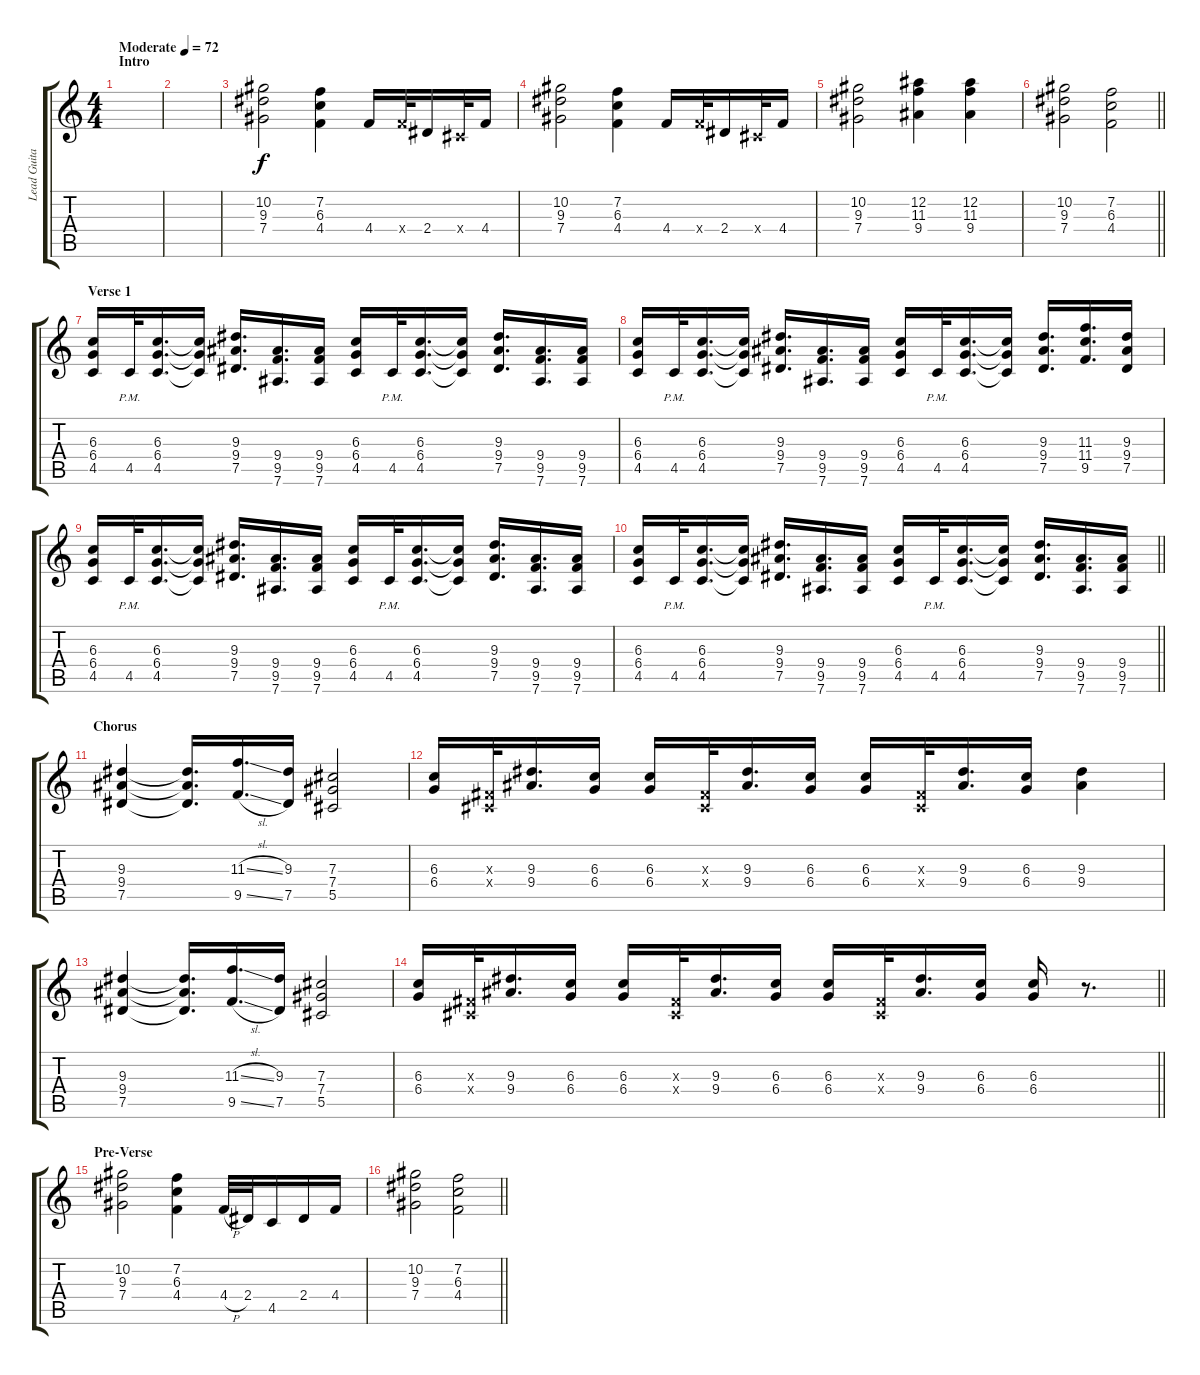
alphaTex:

\track ("Lead Guitar" "Lead Guita") {instrument distortionguitar}
\staff {score tabs}
\tuning (Eb4 Bb3 Gb3 Db3 Ab2 Eb2) {hide}
\ts (4 4)
\section ("" "Intro")
\tempo (72 "Moderate")
\clef g2
\ks c
|
|
(10.2 9.3 7.4).2 (7.2 6.3 4.4).4 4.4.16 4.4{x}.32 2.4.16 0.4{x}.32 4.4.16 |
(10.2 9.3 7.4).2 (7.2 6.3 4.4).4 4.4.16 4.4{x}.32 2.4.16 0.4{x}.32 4.4.16 |
(10.2 9.3 7.4).2 (12.2 11.3 9.4).4 (12.2 11.3 9.4).4 |
\barLineRight lightlight
(10.2 9.3 7.4).2 (7.2 6.3 4.4).2 |
\section ("" "Verse 1")
(6.3 6.4 4.5).16 4.5{pm}.32 (6.3 6.4 4.5).16{d} (6.3{t} 6.4{t} 4.5{t}).16 (9.3 9.4 7.5).16{d} (9.4 9.5 7.6).16{d} (9.4 9.5 7.6).16 (6.3 6.4 4.5).16 4.5{pm}.32 (6.3 6.4 4.5).16{d} (6.3{t} 6.4{t} 4.5{t}).16 (9.3 9.4 7.5).16{d} (9.4 9.5 7.6).16{d} (9.4 9.5 7.6).16 |
(6.3 6.4 4.5).16 4.5{pm}.32 (6.3 6.4 4.5).16{d} (6.3{t} 6.4{t} 4.5{t}).16 (9.3 9.4 7.5).16{d} (9.4 9.5 7.6).16{d} (9.4 9.5 7.6).16 (6.3 6.4 4.5).16 4.5{pm}.32 (6.3 6.4 4.5).16{d} (6.3{t} 6.4{t} 4.5{t}).16 (9.3 9.4 7.5).16{d} (11.3 11.4 9.5).16{d} (9.3 9.4 7.5).16 |
(6.3 6.4 4.5).16 4.5{pm}.32 (6.3 6.4 4.5).16{d} (6.3{t} 6.4{t} 4.5{t}).16 (9.3 9.4 7.5).16{d} (9.4 9.5 7.6).16{d} (9.4 9.5 7.6).16 (6.3 6.4 4.5).16 4.5{pm}.32 (6.3 6.4 4.5).16{d} (6.3{t} 6.4{t} 4.5{t}).16 (9.3 9.4 7.5).16{d} (9.4 9.5 7.6).16{d} (9.4 9.5 7.6).16 |
\barLineRight lightlight
(6.3 6.4 4.5).16 4.5{pm}.32 (6.3 6.4 4.5).16{d} (6.3{t} 6.4{t} 4.5{t}).16 (9.3 9.4 7.5).16{d} (9.4 9.5 7.6).16{d} (9.4 9.5 7.6).16 (6.3 6.4 4.5).16 4.5{pm}.32 (6.3 6.4 4.5).16{d} (6.3{t} 6.4{t} 4.5{t}).16 (9.3 9.4 7.5).16{d} (9.4 9.5 7.6).16{d} (9.4 9.5 7.6).16 |
\section ("" "Chorus")
(9.3 9.4 7.5).4 (9.3{t} 9.4{t} 7.5{t}).16{d} (11.3{sl} 9.5{sl}).16{d} (9.3 7.5).16 (7.3 7.4 5.5).2 |
(6.3 6.4).16 (0.3{x} 0.4{x}).32 (9.3 9.4).16{d} (6.3 6.4).16 (6.3 6.4).16 (0.3{x} 0.4{x}).32 (9.3 9.4).16{d} (6.3 6.4).16 (6.3 6.4).16 (0.3{x} 0.4{x}).32 (9.3 9.4).16{d} (6.3 6.4).16 (9.3 9.4).4 |
(9.3 9.4 7.5).4 (9.3{t} 9.4{t} 7.5{t}).16{d} (11.3{sl} 9.5{sl}).16{d} (9.3 7.5).16 (7.3 7.4 5.5).2 |
\barLineRight lightlight
(6.3 6.4).16 (0.3{x} 0.4{x}).32 (9.3 9.4).16{d} (6.3 6.4).16 (6.3 6.4).16 (0.3{x} 0.4{x}).32 (9.3 9.4).16{d} (6.3 6.4).16 (6.3 6.4).16 (0.3{x} 0.4{x}).32 (9.3 9.4).16{d} (6.3 6.4).16 (6.3 6.4).16 r.8{d} |
\section ("" "Pre-Verse")
(10.2 9.3 7.4).2 (7.2 6.3 4.4).4 4.4{h}.32 2.4.32 4.5.16 2.4.16 4.4.16 |
\barLineRight lightlight
(10.2 9.3 7.4).2 (7.2 6.3 4.4).2
